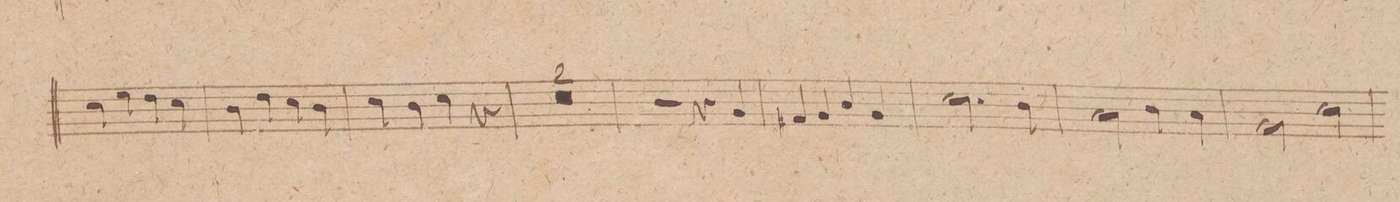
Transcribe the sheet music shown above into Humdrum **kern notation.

**kern	**dynam
*I"Clarnetto. in A.	*
*clefG2	*
*k[f#c#g#]	*
*met(c|)	*
*M2/2	*
4a\	.
4cc#\	.
4b\	.
4a\	.
=256	=256
4g#\	.
4b\	.
4a\	.
4g#\	.
=257	=257
4a\	.
4g#\	.
4a\	.
4r	.
=258	=258
0r	.
=259	=259
=260	=260
2r	.
4r	.
4e/	.
=261	=261
4d#X/	.
4e/	.
4g#/	.
4e/	.
=262	=262
2.a\	.
4g#\	.
=263	=263
2f#\	.
4g#\	.
4f#\	.
=264	=264
2e\	.
2a\	.
=265	=265
*-	*-
